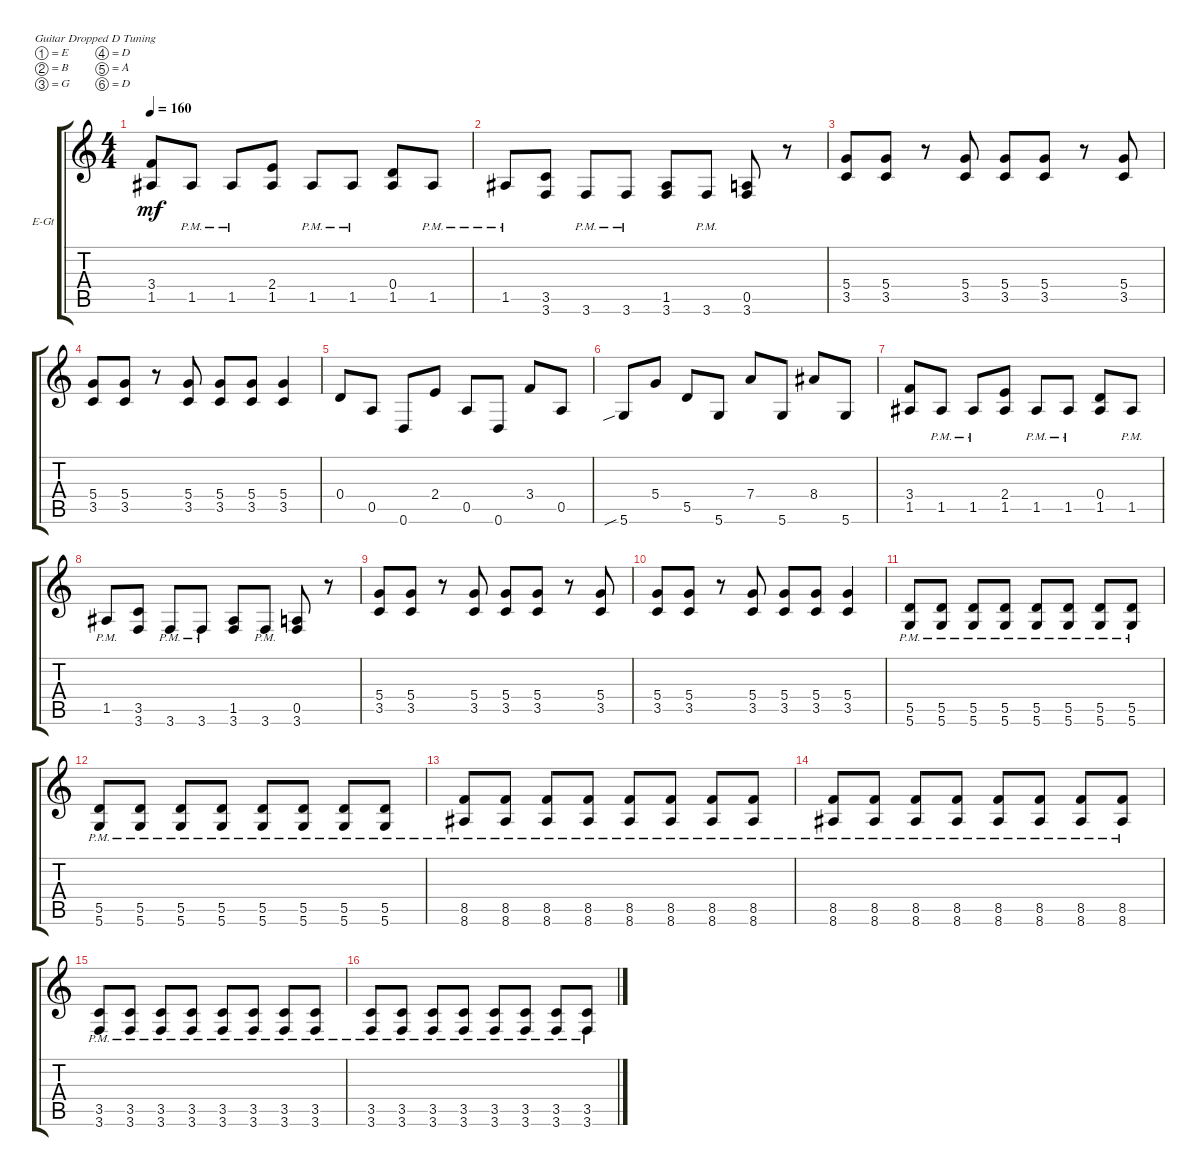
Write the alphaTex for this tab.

\defaultSystemsLayout 4
\bracketExtendMode groupsimilarinstruments
\firstSystemTrackNameOrientation horizontal
\otherSystemsTrackNameOrientation horizontal
\track ("Electric Guitar" "E-Gt") {instrument distortionguitar}
\staff {score tabs}
\tuning (E4 B3 G3 D3 A2 D2)
\ts (4 4)
\tempo 160
\clef g2
\scale
0.256303
\ks c
(1.5 3.4).8{dy mf} 1.5{pm}.8 1.5{pm}.8 (1.5 2.4).8 1.5{pm}.8 1.5{pm}.8 (0.4 1.5).8 1.5{pm}.8 |
\scale
0.333333 1.5{pm}.8 (3.6 3.5).8 3.6{pm}.8 3.6{pm}.8 (1.5 3.6).8 3.6{pm}.8 (0.5 3.6).8 r.8 |
\scale
0.333333 (3.5 5.4).8 (3.5 5.4).8 r.8 (3.5 5.4).8 (3.5 5.4).8 (3.5 5.4).8 r.8 (3.5 5.4).8 |
\scale
0.333333 (3.5 5.4).8 (3.5 5.4).8 r.8 (3.5 5.4).8 (3.5 5.4).8 (3.5 5.4).8 (3.5 5.4).4 |
\scale
0.333333 0.4.8 0.5.8 0.6.8 2.4.8 0.5.8 0.6.8 3.4.8 0.5.8 |
\scale
0.333333 5.6{sib}.8 5.4.8 5.5.8 5.6.8 7.4.8 5.6.8 8.4.8 5.6.8 |
\scale
0.333333 (1.5 3.4).8 1.5{pm}.8 1.5{pm}.8 (1.5 2.4).8 1.5{pm}.8 1.5{pm}.8 (0.4 1.5).8 1.5{pm}.8 |
\scale
0.333333 1.5{pm}.8 (3.6 3.5).8 3.6{pm}.8 3.6{pm}.8 (1.5 3.6).8 3.6{pm}.8 (0.5 3.6).8 r.8 |
\scale
0.333333 (3.5 5.4).8 (3.5 5.4).8 r.8 (3.5 5.4).8 (3.5 5.4).8 (3.5 5.4).8 r.8 (3.5 5.4).8 |
\scale
0.333333 (3.5 5.4).8 (3.5 5.4).8 r.8 (3.5 5.4).8 (3.5 5.4).8 (3.5 5.4).8 (3.5 5.4).4 |
\scale
0.333333 (5.6{pm} 5.5{pm}).8 (5.6{pm} 5.5{pm}).8 (5.6{pm} 5.5{pm}).8 (5.6{pm} 5.5{pm}).8 (5.6{pm} 5.5{pm}).8 (5.6{pm} 5.5{pm}).8 (5.6{pm} 5.5{pm}).8 (5.6{pm} 5.5{pm}).8 |
\scale
0.333333 (5.6{pm} 5.5{pm}).8 (5.6{pm} 5.5{pm}).8 (5.6{pm} 5.5{pm}).8 (5.6{pm} 5.5{pm}).8 (5.6{pm} 5.5{pm}).8 (5.6{pm} 5.5{pm}).8 (5.6{pm} 5.5{pm}).8 (5.6{pm} 5.5{pm}).8 |
\scale
0.333333 (8.6{pm} 8.5{pm}).8 (8.6{pm} 8.5{pm}).8 (8.6{pm} 8.5{pm}).8 (8.6{pm} 8.5{pm}).8 (8.6{pm} 8.5{pm}).8 (8.6{pm} 8.5{pm}).8 (8.6{pm} 8.5{pm}).8 (8.6{pm} 8.5{pm}).8 |
\scale
0.333333 (8.6{pm} 8.5{pm}).8 (8.6{pm} 8.5{pm}).8 (8.6{pm} 8.5{pm}).8 (8.6{pm} 8.5{pm}).8 (8.6{pm} 8.5{pm}).8 (8.6{pm} 8.5{pm}).8 (8.6{pm} 8.5{pm}).8 (8.6{pm} 8.5{pm}).8 |
\scale
0.333333 (3.6{pm} 3.5{pm}).8 (3.6{pm} 3.5{pm}).8 (3.6{pm} 3.5{pm}).8 (3.6{pm} 3.5{pm}).8 (3.6{pm} 3.5{pm}).8 (3.6{pm} 3.5{pm}).8 (3.6{pm} 3.5{pm}).8 (3.6{pm} 3.5{pm}).8 |
\scale
0.333333 (3.6{pm} 3.5{pm}).8 (3.6{pm} 3.5{pm}).8 (3.6{pm} 3.5{pm}).8 (3.6{pm} 3.5{pm}).8 (3.6{pm} 3.5{pm}).8 (3.6{pm} 3.5{pm}).8 (3.6{pm} 3.5{pm}).8 (3.6{pm} 3.5{pm}).8
